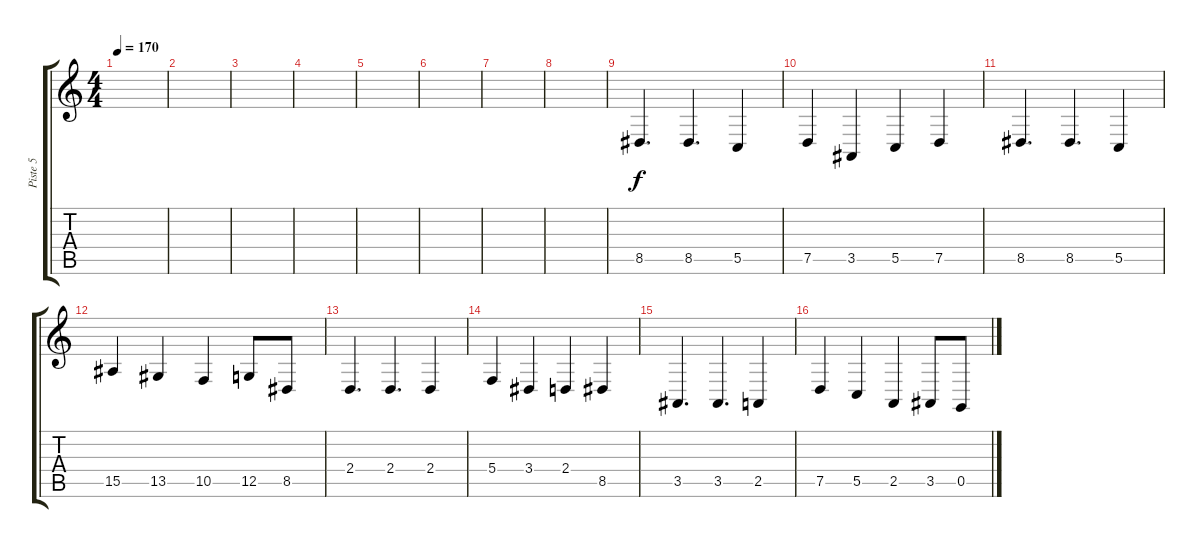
\track ("Piste 5" "Piste 5") {instrument stringensemble1}
\staff {score tabs}
\tuning (D4 A3 F3 C3 G2 C2) {hide}
\ts (4 4)
\tempo 170
\clef g2
\ks c
|
|
|
|
|
|
|
|
8.5.4{d} 8.5.4{d} 5.5.4 |
7.5.4 3.5.4 5.5.4 7.5.4 |
8.5.4{d} 8.5.4{d} 5.5.4 |
15.5.4 13.5.4 10.5.4 12.5.8 8.5.8 |
2.4.4{d} 2.4.4{d} 2.4.4 |
5.4.4 3.4.4 2.4.4 8.5.4 |
3.5.4{d} 3.5.4{d} 2.5.4 |
7.5.4 5.5.4 2.5.4 3.5.8 0.5.8
